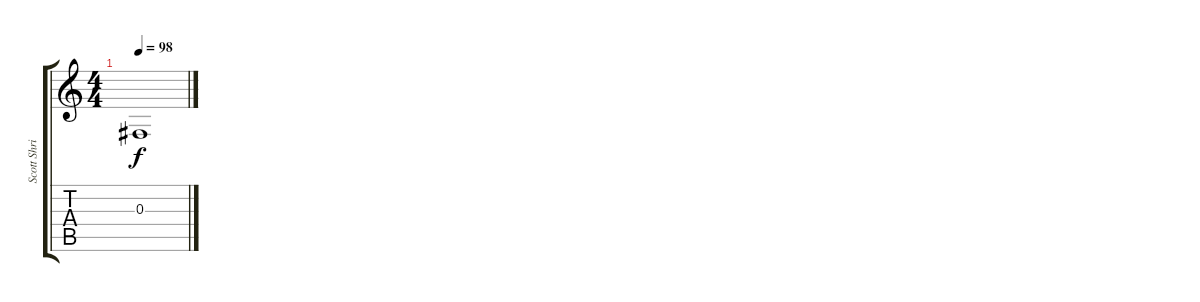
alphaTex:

\track ("Scott Shriner - Bkup Vocals" "Scott Shri") {instrument choiraahs}
\staff {score tabs}
\tuning (Eb4 Bb3 Gb3 Db3 Ab2 Eb2) {hide}
\ts (4 4)
\tempo 98
\clef g2
\ks c
0.3.1{dy f}
